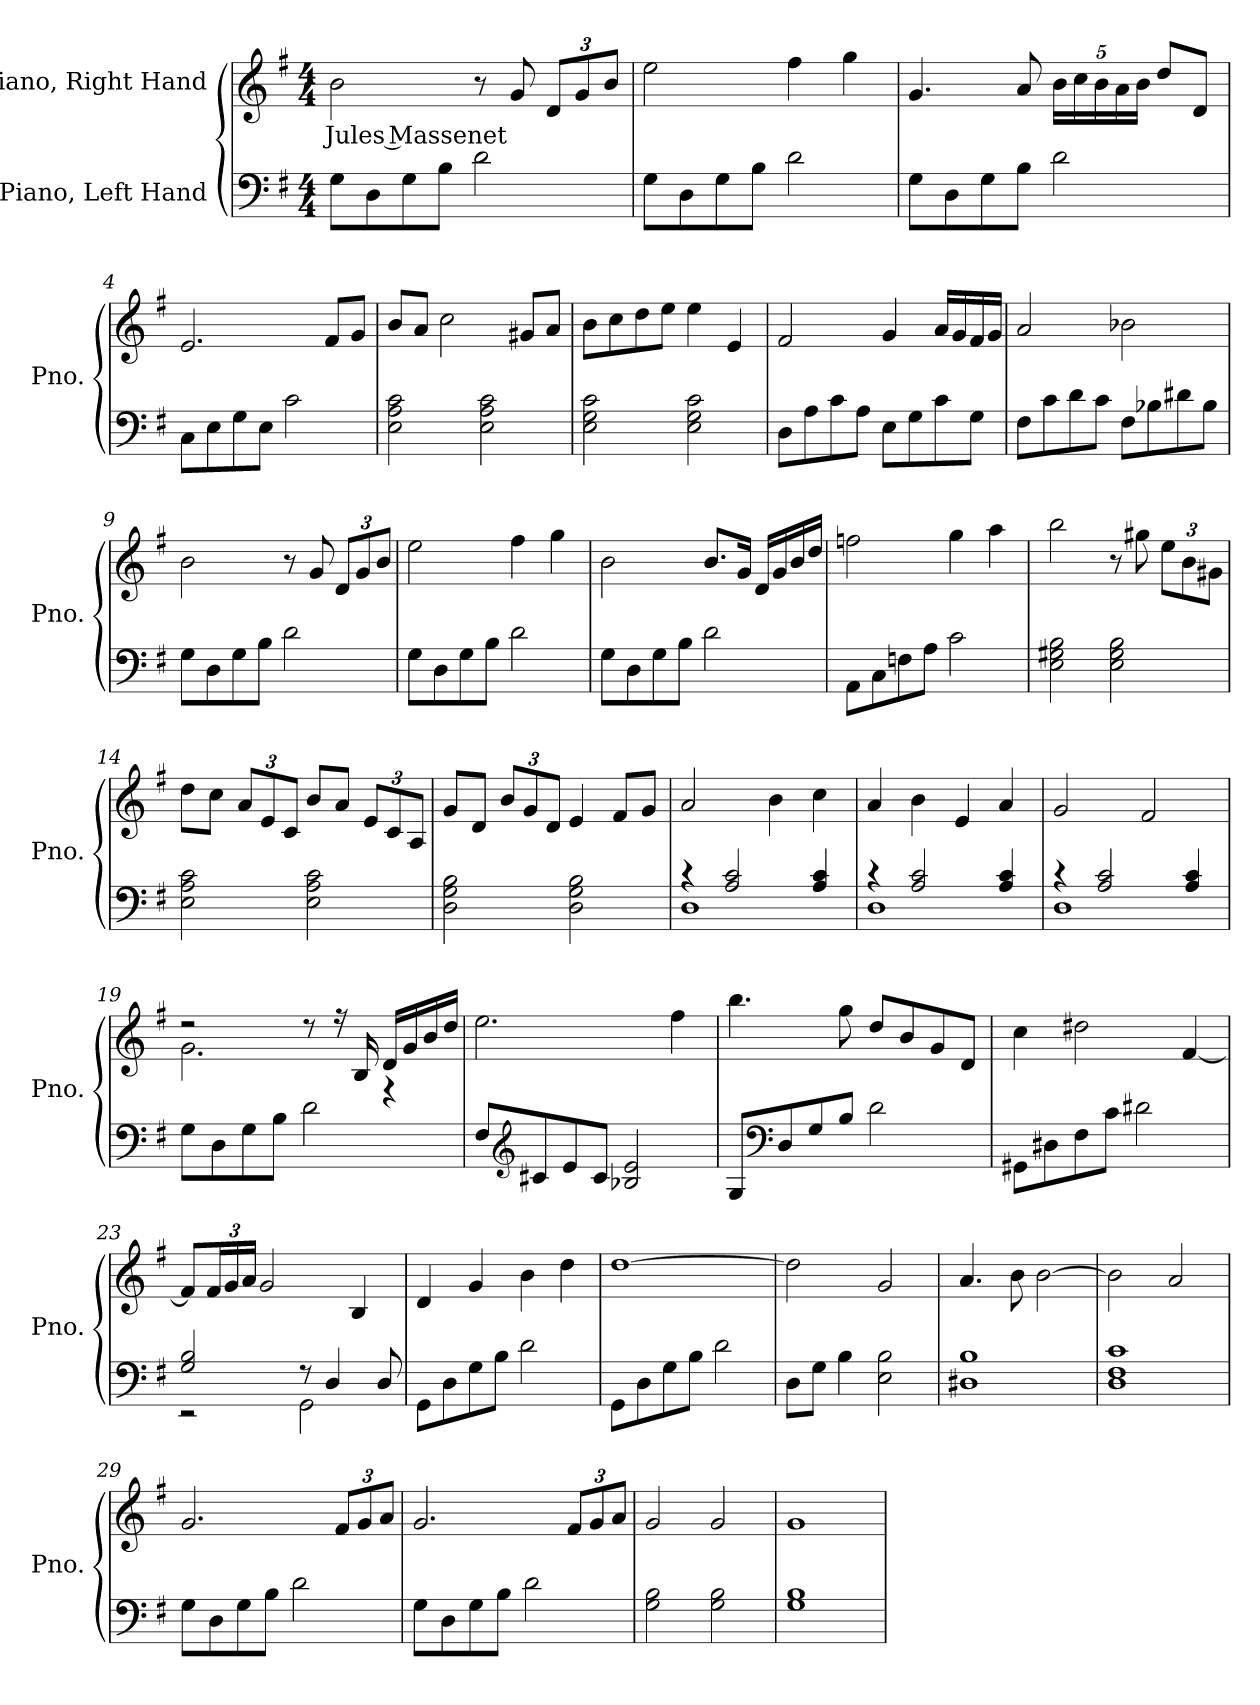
**kern	**kern	**text
*part2	*part1	*part1
*staff2	*staff1	*staff1
*I"Piano, Left Hand	*I"Piano, Right Hand	*
*I'Pno.	*I'Pno.	*
*clefF4	*clefG2	*
*k[f#]	*k[f#]	*
*M4/4	*M4/4	*
*MM70	*MM70	*
=1	=1	=1
!	!	!LO:LY:b
8G\L	2b\	Jules Massenet
8D\	.	.
8G\	.	.
8B\J	.	.
2d\	8r	.
.	8g/	.
*	*Xbrackettup	*
.	12d/L	.
.	12g/	.
.	12b/J	.
=2	=2	=2
8G\L	2ee\	.
8D\	.	.
8G\	.	.
8B\J	.	.
2d\	4ff#\	.
.	4gg\	.
=3	=3	=3
8G\L	4.g/	.
8D\	.	.
8G\	.	.
8B\J	8a/	.
2d\	20b\LL	.
.	20cc\	.
.	20b\	.
.	20a\	.
.	20b\JJ	.
.	8dd/L	.
.	8d/J	.
!!LO:LB:g=z
=4	=4	=4
8C\L	2.e/	.
8E\	.	.
8G\	.	.
8E\J	.	.
2c\	.	.
.	8f#/L	.
.	8g/J	.
=5	=5	=5
2E\ 2A\ 2c\	8b/L	.
.	8a/J	.
.	2cc\	.
2E\ 2A\ 2c\	.	.
.	8g#X/L	.
.	8a/J	.
=6	=6	=6
2E\ 2G\ 2c\	8b\L	.
.	8cc\	.
.	8dd\	.
.	8ee\J	.
2E\ 2G\ 2c\	4ee\	.
.	4e/	.
=7	=7	=7
8D\L	2f#/	.
8A\	.	.
8c\	.	.
8A\J	.	.
8E\L	4g/	.
8G\	.	.
8c\	16a/LL	.
.	16g/	.
8G\J	16f#/	.
.	16g/JJ	.
=8	=8	=8
8F#\L	2a/	.
8c\	.	.
8d\	.	.
8c\J	.	.
8F#\L	2b-X\	.
8B-X\	.	.
8d#X\	.	.
8B-\J	.	.
!!LO:LB:g=z
=9	=9	=9
8G\L	2b\	.
8D\	.	.
8G\	.	.
8B\J	.	.
2d\	8r	.
.	8g/	.
.	12d/L	.
.	12g/	.
.	12b/J	.
=10	=10	=10
8G\L	2ee\	.
8D\	.	.
8G\	.	.
8B\J	.	.
2d\	4ff#\	.
.	4gg\	.
=11	=11	=11
8G\L	2b\	.
8D\	.	.
8G\	.	.
8B\J	.	.
2d\	8.b/L	.
.	16g/Jk	.
.	16d/LL	.
.	16g/	.
.	16b/	.
.	16dd/JJ	.
=12	=12	=12
8AA\L	2ffn\	.
8C\	.	.
8Fn\	.	.
8A\J	.	.
2c\	4gg\	.
.	4aa\	.
=13	=13	=13
2E\ 2G#X\ 2B\	2bb\	.
2E\ 2G#\ 2B\	8r	.
.	8gg#X\	.
.	12ee\L	.
.	12b\	.
.	12g#X\J	.
!!LO:LB:g=z
=14	=14	=14
2E\ 2A\ 2c\	8dd\L	.
.	8cc\J	.
.	12a/L	.
.	12e/	.
.	12c/J	.
2E\ 2A\ 2c\	8b/L	.
.	8a/J	.
.	12e/L	.
.	12c/	.
.	12A/J	.
=15	=15	=15
2D\ 2G\ 2B\	8g/L	.
.	8d/J	.
.	12b/L	.
.	12g/	.
.	12d/J	.
2D\ 2G\ 2B\	4e/	.
.	8f#/L	.
.	8g/J	.
=16	=16	=16
*^	*	*
4r	1D	2a/	.
2A/ 2c/	.	.	.
.	.	4b\	.
4A/ 4c/	.	4cc\	.
=17	=17	=17	=17
4r	1D	4a/	.
2A/ 2c/	.	4b\	.
.	.	4e/	.
4A/ 4c/	.	4a/	.
=18	=18	=18	=18
4r	1D	2g/	.
2A/ 2c/	.	.	.
.	.	2f#/	.
4A/ 4c/	.	.	.
*v	*v	*	*
!!LO:LB:g=z
=19	=19	=19
*	*^	*
8G\L	2r	2.g\	.
8D\	.	.	.
8G\	.	.	.
8B\J	.	.	.
2d\	8r	.	.
.	16r	.	.
.	16B/	.	.
.	16d/LL	4r	.
.	16g/	.	.
.	16b/	.	.
.	16dd/JJ	.	.
*	*v	*v	*
=20	=20	=20
8F#/L	2.ee\	.
*clefG2	*	*
8c#X/	.	.
8e/	.	.
8c#/J	.	.
2B-X/ 2e/	.	.
.	4ff#\	.
=21	=21	=21
8G/L	4.bb\	.
*clefF4	*	*
8D/	.	.
8G/	.	.
8B/J	8gg\	.
2d\	8dd/L	.
.	8b/	.
.	8g/	.
.	8d/J	.
=22	=22	=22
8GG#X\L	4cc\	.
8D#X\	.	.
8F#\	2dd#X\	.
8c\J	.	.
2d#X\	.	.
.	[4f#/	.
!!LO:LB:g=z
=23	=23	=23
*^	*	*
2G/ 2B/	2r	8f#/L]	.
.	.	24f#/L	.
.	.	24g/	.
.	.	24a/JJ	.
.	.	2g/	.
8r	2GG\	.	.
4D/	.	.	.
.	.	4B/	.
8D/	.	.	.
*v	*v	*	*
=24	=24	=24
8GG\L	4d/	.
8D\	.	.
8G\	4g/	.
8B\J	.	.
2d\	4b\	.
.	4dd\	.
=25	=25	=25
8GG\L	[1dd	.
8D\	.	.
8G\	.	.
8B\J	.	.
2d\	.	.
=26	=26	=26
8D\L	2dd\]	.
8G\J	.	.
4B\	.	.
2E\ 2B\	2g/	.
=27	=27	=27
1D#X 1B	4.a/	.
.	8b\	.
.	[2b\	.
=28	=28	=28
1D 1F# 1c	2b\]	.
.	2a/	.
=29	=29	=29
8G\L	2.g/	.
8D\	.	.
8G\	.	.
8B\J	.	.
2d\	.	.
.	12f#/L	.
.	12g/	.
.	12a/J	.
!!LO:PB:g=z
=30	=30	=30
8G\L	2.g/	.
8D\	.	.
8G\	.	.
8B\J	.	.
2d\	.	.
.	12f#/L	.
.	12g/	.
.	12a/J	.
=31	=31	=31
2G\ 2B\	2g/	.
2G\ 2B\	2g/	.
=32	=32	=32
1G 1B	1g	.
=	=	=
*-	*-	*-
